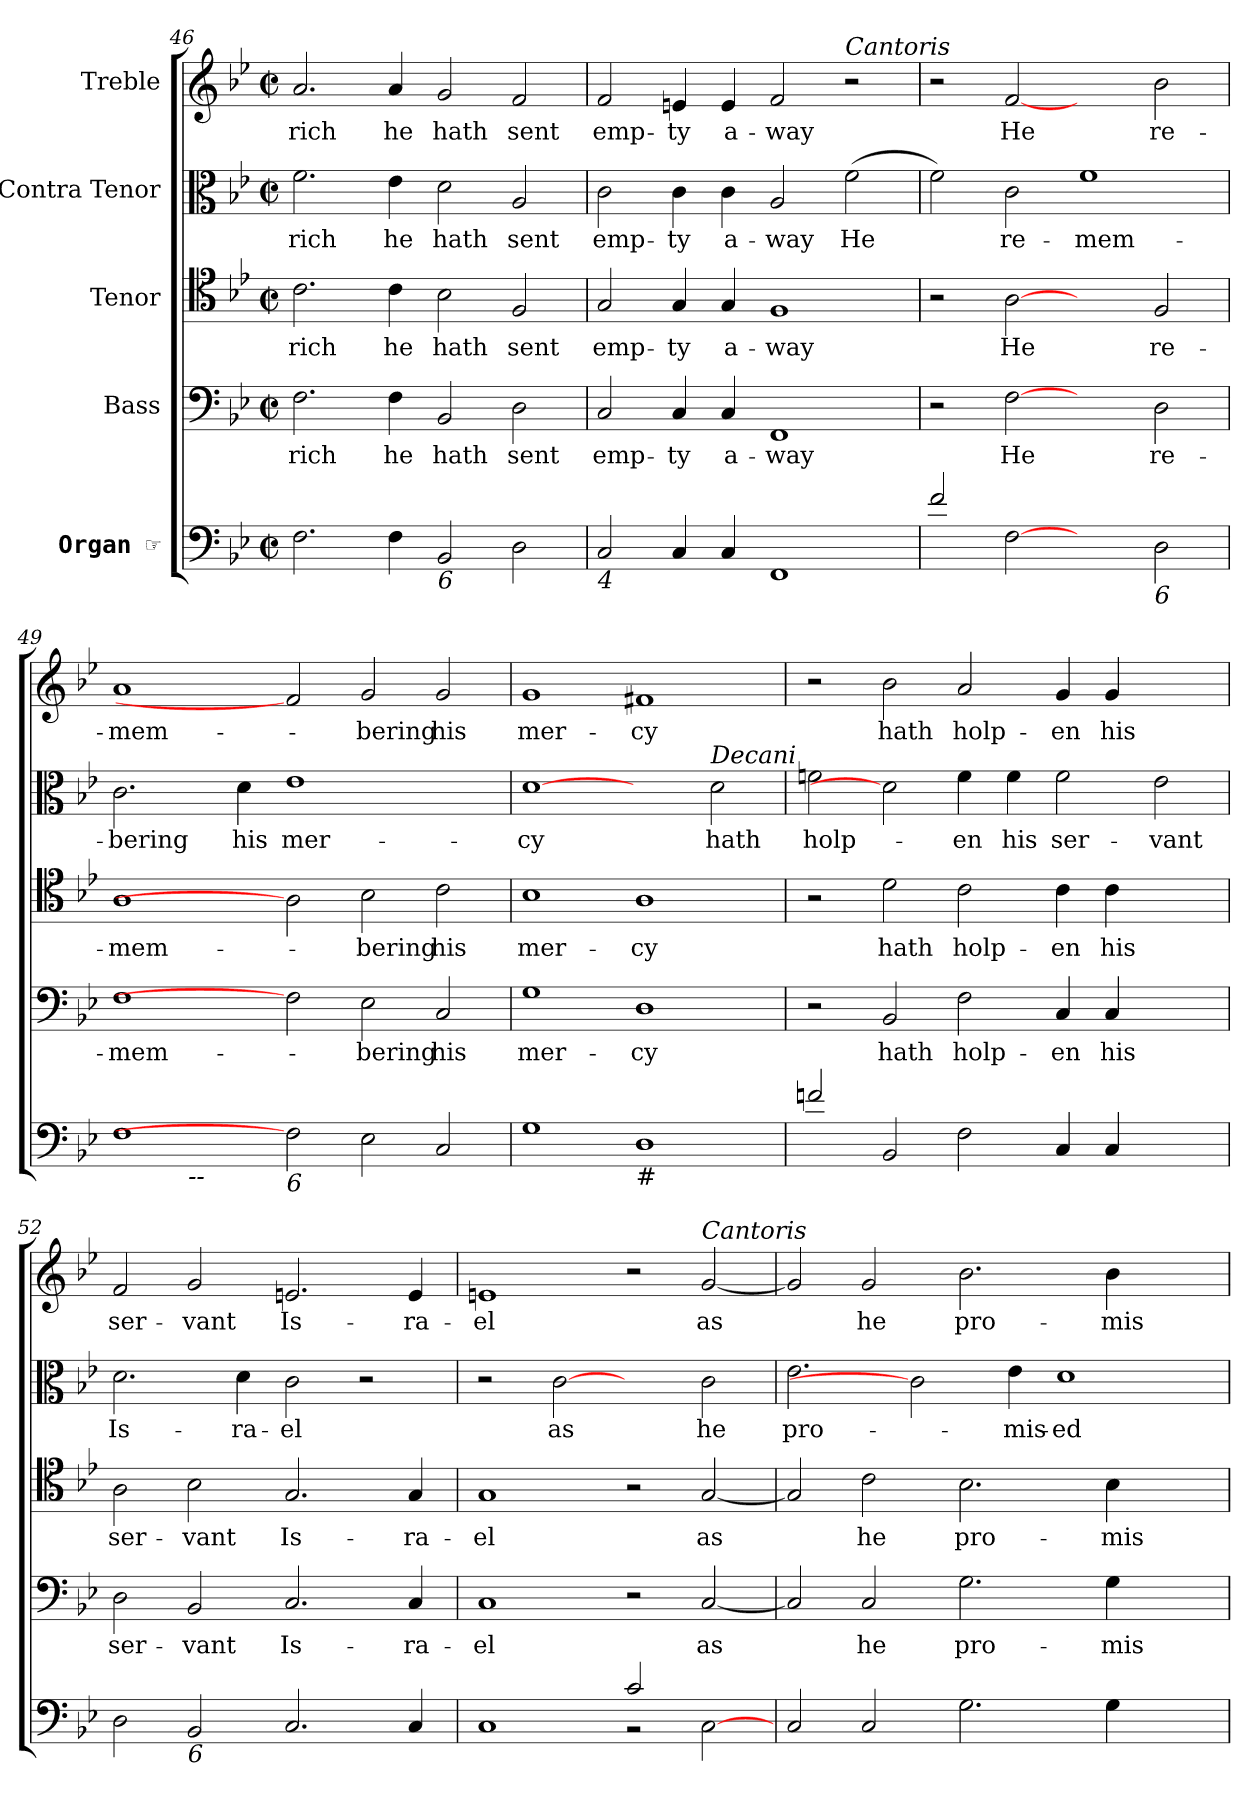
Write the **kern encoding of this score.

**kern	**kern	**text	**kern	**text	**kern	**text	**kern	**text
*part5	*part4	*part4	*part3	*part3	*part2	*part2	*part1	*part1
*staff5	*staff4	*staff4	*staff3	*staff3	*staff2	*staff2	*staff1	*staff1
*I"Organ     ☞	*I"Bass	*	*I"Tenor	*	*I"Contra Tenor	*	*I"Treble	*
*clefF4	*clefF4	*	*clefC4	*	*clefC3	*	*clefG2	*
*k[b-e-]	*k[b-e-]	*	*k[b-e-]	*	*k[b-e-]	*	*k[b-e-]	*
*B-:	*B-:	*	*B-:	*	*B-:	*	*B-:	*
*M2/2	*M2/2	*	*M2/2	*	*M2/2	*	*M2/2	*
*met(c|)	*met(c|)	*	*met(c|)	*	*met(c|)	*	*met(c|)	*
=46	=46	=46	=46	=46	=46	=46	=46	=46
!	!	!LO:LY:b	!	!LO:LY:b	!	!LO:LY:b	!	!LO:LY:b
2.F\	2.F\	rich	2.c\	rich	2.f\	rich	2.a/	rich
!	!	!LO:LY:b	!	!LO:LY:b	!	!LO:LY:b	!	!LO:LY:b
4F\	4F\	he	4c\	he	4e-\	he	4a/	he
!LO:TX:b:i:t=6	!	!	!	!	!	!	!	!
!	!	!LO:LY:b	!	!LO:LY:b	!	!LO:LY:b	!	!LO:LY:b
2BB-/	2BB-/	hath	2B-\	hath	2d\	hath	2g/	hath
!	!	!LO:LY:b	!	!LO:LY:b	!	!LO:LY:b	!	!LO:LY:b
2D\	2D\	sent	2F/	sent	2A/	sent	2f/	sent
=47	=47	=47	=47	=47	=47	=47	=47	=47
!LO:TX:b:i:t=4	!	!	!	!	!	!	!	!
!	!	!LO:LY:b	!	!LO:LY:b	!	!LO:LY:b	!	!LO:LY:b
2C/	2C/	emp-	2G/	emp-	2c\	emp-	2f/	emp-
!	!	!LO:LY:b	!	!LO:LY:b	!	!LO:LY:b	!	!LO:LY:b
4C/	4C/	-ty	4G/	-ty	4c\	-ty	4en/	-ty
!	!	!LO:LY:b	!	!LO:LY:b	!	!LO:LY:b	!	!LO:LY:b
4C/	4C/	a-	4G/	a-	4c\	a-	4e/	a-
!	!	!LO:LY:b	!	!LO:LY:b	!	!LO:LY:b	!	!LO:LY:b
1FF	1FF	-way	1F	-way	2A/	-way	2f/	-way
!	!	!	!	!	!	!	!LO:TX:a:i:t=Cantoris	!
!	!	!	!	!	!	!LO:LY:b	!	!
.	.	.	.	.	(>2f\	He	2r	.
=48	=48	=48	=48	=48	=48	=48	=48	=48
2f/	2r	.	2r	.	2f\)	.	2r	.
!	!	!LO:LY:b	!	!LO:LY:b	!	!LO:LY:b	!	!LO:LY:b
[2F	[2F	He	[2A	He	2c\	re-	[2f	He
!	!	!	!	!	!	!LO:LY:b	!	!
2ryy	2ryy	.	2ryy	.	1f	-mem-	2ryy	.
!LO:TX:b:i:t=6	!	!	!	!	!	!	!	!
!	!	!LO:LY:b	!	!LO:LY:b	!	!	!	!LO:LY:b
2D\	2D\	re-	2F/	re-	.	.	2b-\	re-
=49	=49	=49	=49	=49	=49	=49	=49	=49
!LO:TX:b:i:t=5	!	!	!	!	!	!	!	!
!	!	!LO:LY:b	!	!LO:LY:b	!	!LO:LY:b	!	!LO:LY:b
*^	*	*	*	*	*	*	*	*
1F	2ryy	1F	-mem-	1A	-mem-	2.c\	-bering	1a	-mem-
!	!LO:TX:b:i:t=--	!	!	!	!	!	!	!	!
.	0ryy	.	.	.	.	.	.	.	.
!	!	!	!	!	!	!	!LO:LY:b	!	!
.	.	.	.	.	.	4d\	his	.	.
!LO:TX:b:i:t=6	!	!	!	!	!	!	!	!	!
!	!	!	!	!	!	!	!LO:LY:b	!	!
2F]	.	2F]	.	2A]	.	1e-	mer-	2f]	.
!	!	!	!LO:LY:b	!	!LO:LY:b	!	!	!	!LO:LY:b
2E-\	.	2E-\	-bering	2B-\	-bering	.	.	2g/	-bering
!	!	!	!LO:LY:b	!	!LO:LY:b	!	!	!	!LO:LY:b
2C/	.	2C/	his	2c\	his	2ryy	.	2g/	his
!!LO:LB:g=z
=50	=50	=50	=50	=50	=50	=50	=50	=50	=50
!	!	!	!LO:LY:b	!	!LO:LY:b	!	!LO:LY:b	!	!LO:LY:b
*v	*v	*	*	*	*	*	*	*	*
1G	1G	mer-	1B-	mer-	[1d	-cy	1g	mer-
!LO:TX:b:i:t=#	!	!	!	!	!	!	!	!
!	!	!LO:LY:b	!	!LO:LY:b	!	!	!	!LO:LY:b
1D	1D	-cy	1A	-cy	2ryy	.	1f#X	-cy
!	!	!	!	!	!LO:TX:a:i:t=Decani	!	!	!
!	!	!	!	!	!	!LO:LY:b	!	!
.	.	.	.	.	2d\	hath	.	.
=51	=51	=51	=51	=51	=51	=51	=51	=51
!	!	!	!	!	!	!LO:LY:b	!	!
2fn/	2r	.	2r	.	2fn\	holp-	2r	.
!	!	!LO:LY:b	!	!LO:LY:b	!	!	!	!LO:LY:b
2BB-/	2BB-/	hath	2d\	hath	2d]	.	2b-\	hath
!	!	!LO:LY:b	!	!LO:LY:b	!	!LO:LY:b	!	!LO:LY:b
2F\	2F\	holp-	2c\	holp-	4f\	-en	2a/	holp-
!	!	!	!	!	!	!LO:LY:b	!	!
.	.	.	.	.	4f\	his	.	.
!	!	!LO:LY:b	!	!LO:LY:b	!	!LO:LY:b	!	!LO:LY:b
4C/	4C/	-en	4c\	-en	2f\	ser-	4g/	-en
!	!	!LO:LY:b	!	!LO:LY:b	!	!	!	!LO:LY:b
4C/	4C/	his	4c\	his	.	.	4g/	his
!	!	!	!	!	!	!LO:LY:b	!	!
2ryy	2ryy	.	2ryy	.	2e-\	-vant	2ryy	.
=52	=52	=52	=52	=52	=52	=52	=52	=52
!	!	!LO:LY:b	!	!LO:LY:b	!	!LO:LY:b	!	!LO:LY:b
2D\	2D\	ser-	2A\	ser-	2.d\	Is-	2f/	ser-
!LO:TX:b:i:t=6	!	!	!	!	!	!	!	!
!	!	!LO:LY:b	!	!LO:LY:b	!	!	!	!LO:LY:b
2BB-/	2BB-/	-vant	2B-\	-vant	.	.	2g/	-vant
!	!	!	!	!	!	!LO:LY:b	!	!
.	.	.	.	.	4d\	-ra-	.	.
!	!	!LO:LY:b	!	!LO:LY:b	!	!LO:LY:b	!	!LO:LY:b
2.C/	2.C/	Is-	2.G/	Is-	2c\	-el	2.en/	Is-
.	.	.	.	.	2r	.	.	.
!	!	!LO:LY:b	!	!LO:LY:b	!	!	!	!LO:LY:b
4C/	4C/	-ra-	4G/	-ra-	.	.	4e/	-ra-
=53	=53	=53	=53	=53	=53	=53	=53	=53
*^	*	*	*	*	*	*	*	*
!	!	!	!LO:LY:b	!	!LO:LY:b	!	!	!	!LO:LY:b
1ryy	1C	1C	-el	1G	-el	2r	.	1en	-el
!	!	!	!	!	!	!	!LO:LY:b	!	!
.	.	.	.	.	.	[2c	as	.	.
2c/	2rBB	2r	.	2r	.	2ryy	.	2r	.
!	!	!	!	!	!	!	!	!LO:TX:a:i:t=Cantoris	!
!	!	!	!LO:LY:b	!	!LO:LY:b	!	!LO:LY:b	!	!LO:LY:b
2ryy	[<2C\	[2C/	as	[2G/	as	2c\	he	[2g/	as
=54	=54	=54	=54	=54	=54	=54	=54	=54	=54
!	!	!	!	!	!	!	!LO:LY:b	!	!
*v	*v	*	*	*	*	*	*	*	*
2C/	2C/]	.	2G/]	.	2.e-\	pro-	2g/]	.
!	!	!LO:LY:b	!	!LO:LY:b	!	!	!	!LO:LY:b
2C/	2C/	he	2c\	he	.	.	2g/	he
.	.	.	.	.	2c]	.	.	.
!	!	!LO:LY:b	!	!LO:LY:b	!	!	!	!LO:LY:b
2.G\	2.G\	pro-	2.B-\	pro-	.	.	2.b-\	pro-
!	!	!	!	!	!	!LO:LY:b	!	!
.	.	.	.	.	4e-\	-mis-	.	.
!	!	!	!	!	!	!LO:LY:b	!	!
.	.	.	.	.	1d	-ed	.	.
!	!	!LO:LY:b	!	!LO:LY:b	!	!	!	!LO:LY:b
4G\	4G\	-mis-	4B-\	-mis-	.	.	4b-\	-mis-
2ryy	2ryy	.	2ryy	.	.	.	2ryy	.
=	=	=	=	=	=	=	=	=
*-	*-	*-	*-	*-	*-	*-	*-	*-
